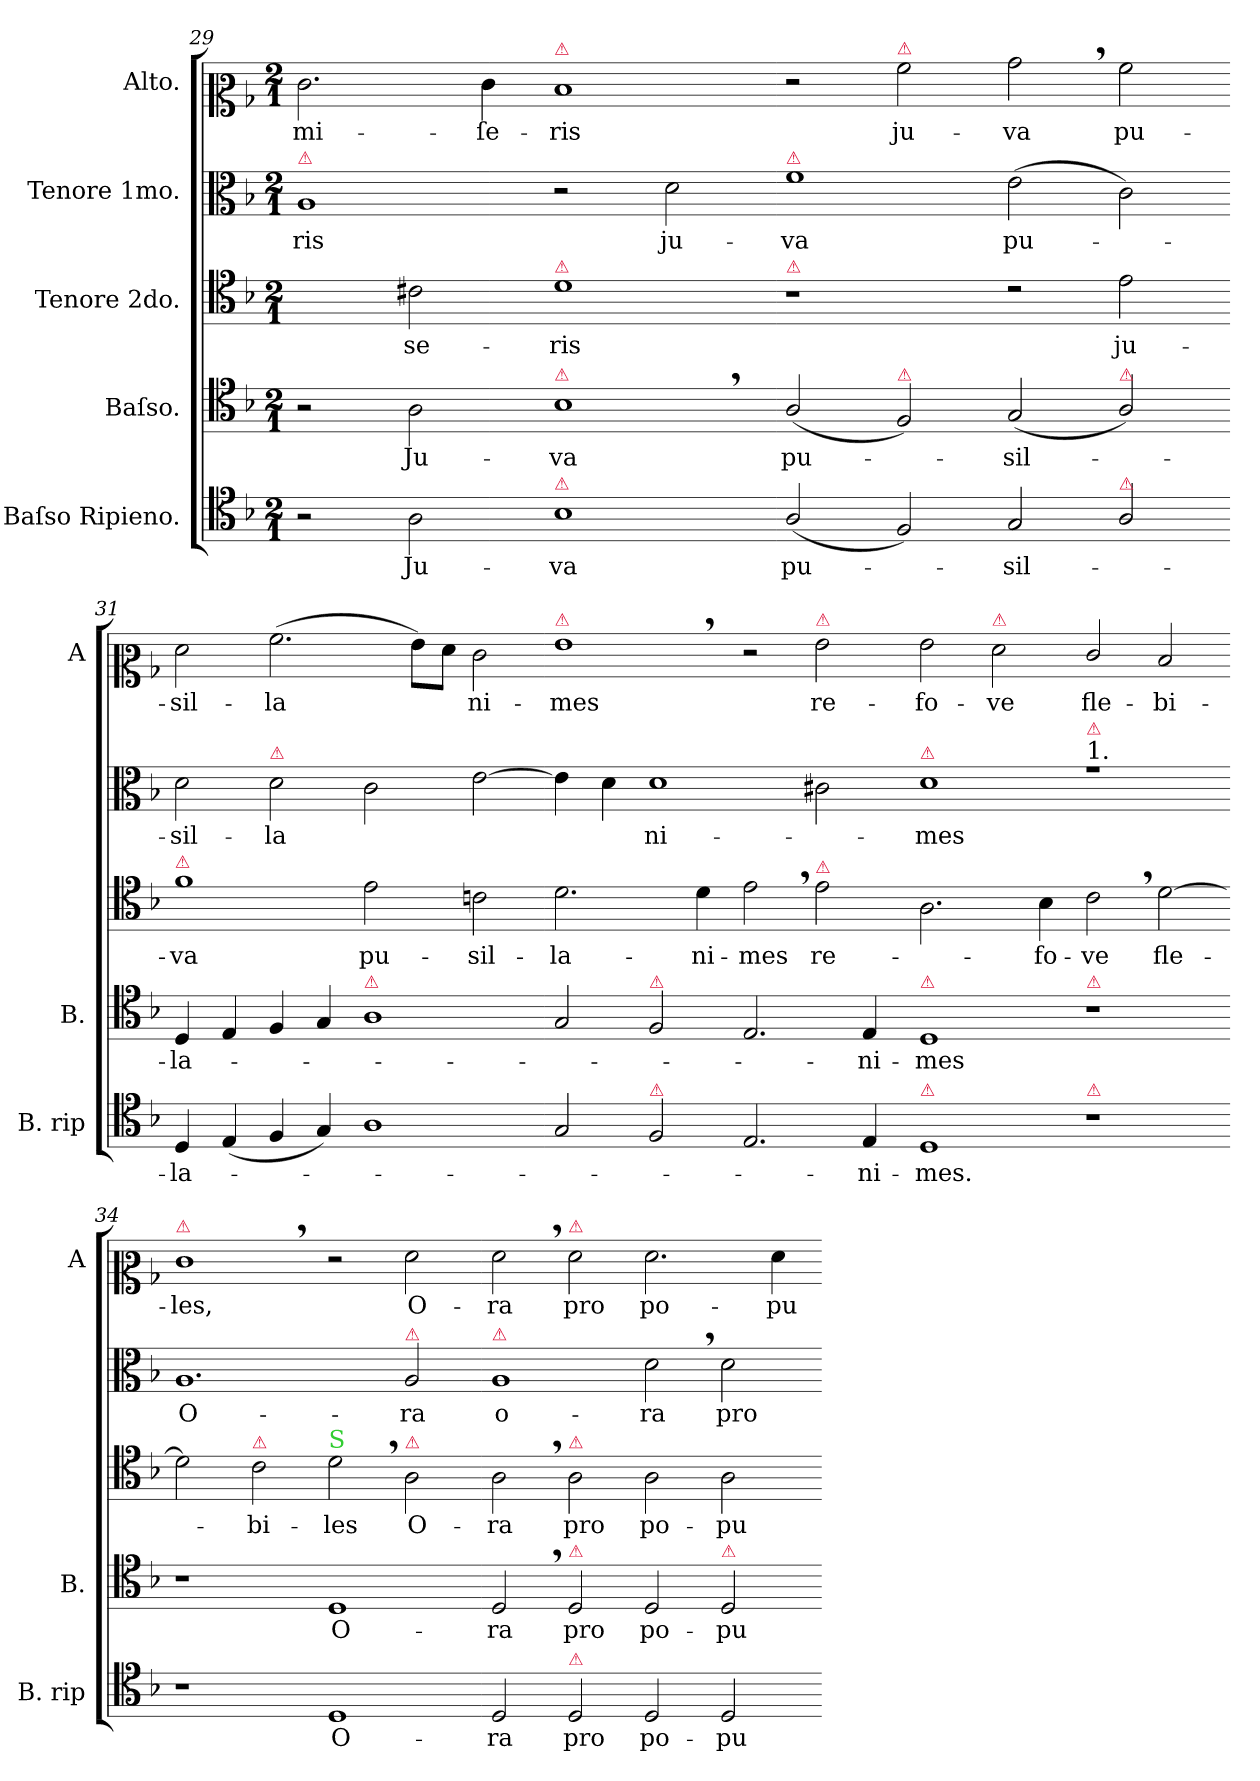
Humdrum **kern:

**kern	**text	**kern	**text	**kern	**text	**kern	**text	**kern	**text
*part5	*part5	*part4	*part4	*part3	*part3	*part2	*part2	*part1	*part1
*staff5	*staff5	*staff4	*staff4	*staff3	*staff3	*staff2	*staff2	*staff1	*staff1
*I"Baſso Ripieno.	*	*I"Baſso.	*	*I"Tenore 2do.	*	*I"Tenore 1mo.	*	*I"Alto.	*
*I'B. rip	*	*I'B.	*	*	*	*	*	*I'A	*
*clefC4	*	*clefC4	*	*clefC4	*	*clefC3	*	*clefC2	*
*k[b-]	*	*k[b-]	*	*k[b-]	*	*k[b-]	*	*k[b-]	*
*M2/1	*	*M2/1	*	*M2/1	*	*M2/1	*	*M2/1	*
=29	=29	=29	=29	=29	=29	=29	=29	=29	=29
!	!	!	!	!	!	!LO:TX:a:color=crimson:t=⚠	!	!	!
2r	.	2r	.	2ryy	.	1A	-ris	2.e\	mi-
2A\	Ju-	2A\	Ju-	2c#X\	-se-	.	.	.	.
.	.	.	.	.	.	.	.	4e\	-ſe-
!	!	!	!	!	!	!	!	!LO:TX:a:color=crimson:t=⚠	!
!	!	!	!	!LO:TX:a:color=crimson:t=⚠	!	!	!	!	!
!	!	!LO:TX:a:color=crimson:t=⚠	!	!	!	!	!	!	!
!LO:TX:a:color=crimson:t=⚠	!	!	!	!	!	!	!	!	!
1B-	-va	1B-,<	-va	1d	-ris	2r	.	1d	-ris
.	.	.	.	.	.	2d\	ju-	.	.
=30-	=30-	=30-	=30-	=30-	=30-	=30-	=30-	=30-	=30-
!	!	!	!	!	!	!LO:TX:a:color=crimson:t=⚠	!	!	!
!	!	!	!	!LO:TX:a:color=crimson:t=⚠	!	!	!	!	!
(2A/	pu-	(2A/	pu-	1r	.	1f	-va	2r	.
!	!	!	!	!	!	!	!	!LO:TX:a:color=crimson:t=⚠	!
!	!	!LO:TX:a:color=crimson:t=⚠	!	!	!	!	!	!	!
2F/)	.	2F/)	.	.	.	.	.	2a\	ju-
2G/	-sil-	(2G/	-sil-	2rc	.	(2e\	pu-	2b-,<\	-va
!	!	!LO:TX:a:color=crimson:t=⚠	!	!	!	!	!	!	!
!LO:TX:a:color=crimson:t=⚠	!	!	!	!	!	!	!	!	!
2A/	.	2A/)	.	2e\	ju-	2c\)	.	2a\	pu-
=31-	=31-	=31-	=31-	=31-	=31-	=31-	=31-	=31-	=31-
!	!	!	!	!LO:TX:a:color=crimson:t=⚠	!	!	!	!	!
4D/	-la-	4D/	-la-	1f	-va	2d\	-sil-	2f\	-sil-
(4E/	.	4E/	.	.	.	.	.	.	.
!	!	!	!	!	!	!LO:TX:a:color=crimson:t=⚠	!	!	!
4F/	.	4F/	.	.	.	2d\	-la	(2.a\	-la
4G/)	.	4G/	.	.	.	.	.	.	.
!	!	!LO:TX:a:color=crimson:t=⚠	!	!	!	!	!	!	!
1A	.	1A	.	2e\	pu-	2c\	.	.	.
.	.	.	.	.	.	.	.	8g\L)	.
.	.	.	.	.	.	.	.	8f\J	.
.	.	.	.	2cn\	-sil-	[2e\	.	2e\	ni-
=32-	=32-	=32-	=32-	=32-	=32-	=32-	=32-	=32-	=32-
!	!	!	!	!	!	!	!	!LO:TX:a:color=crimson:t=⚠	!
2G/	.	2G/	.	2.d\	-la-	4e\]	.	1g,<	-mes
.	.	.	.	.	.	4d\	.	.	.
!	!	!LO:TX:a:color=crimson:t=⚠	!	!	!	!	!	!	!
!LO:TX:a:color=crimson:t=⚠	!	!	!	!	!	!	!	!	!
2F/	.	2F/	.	.	.	1d	ni-	.	.
.	.	.	.	4d\	-ni-	.	.	.	.
2.E/	.	2.E/	.	2e,<\	-mes	.	.	2r	.
!	!	!	!	!	!	!	!	!LO:TX:a:color=crimson:t=⚠	!
!	!	!	!	!LO:TX:a:color=crimson:t=⚠	!	!	!	!	!
.	.	.	.	2e\	re-	2c#X\	.	2g\	re-
4E/	-ni-	4E/	-ni-	.	.	.	.	.	.
=33-	=33-	=33-	=33-	=33-	=33-	=33-	=33-	=33-	=33-
!	!	!	!	!	!	!LO:TX:a:color=crimson:t=⚠	!	!	!
!	!	!LO:TX:a:color=crimson:t=⚠	!	!	!	!	!	!	!
!LO:TX:a:color=crimson:t=⚠	!	!	!	!	!	!	!	!	!
1D	-mes.	1D	-mes	2.A\	.	1d	-mes	2g\	-fo-
!	!	!	!	!	!	!	!	!LO:TX:a:color=crimson:t=⚠	!
.	.	.	.	.	.	.	.	2f\	-ve
.	.	.	.	4B-\	-fo-	.	.	.	.
!	!	!	!	!	!	!LO:TX:a:t=1.	!	!	!
!	!	!	!	!	!	!LO:TX:a:color=crimson:t=⚠	!	!	!
!	!	!LO:TX:a:color=crimson:t=⚠	!	!	!	!	!	!	!
!LO:TX:a:color=crimson:t=⚠	!	!	!	!	!	!	!	!	!
1r	.	1r	.	2c,<\	-ve	1rg	.	2e/	fle-
.	.	.	.	[2d\	fle-	.	.	2d/	-bi-
=34-	=34-	=34-	=34-	=34-	=34-	=34-	=34-	=34-	=34-
!	!	!	!	!	!	!	!	!LO:TX:a:color=crimson:t=⚠	!
1r	.	1r	.	2d\]	.	1.A	O-	1e,<	-les,
!	!	!	!	!LO:TX:a:color=crimson:t=⚠	!	!	!	!	!
.	.	.	.	2c\	-bi-	.	.	.	.
!	!	!	!	!LO:TX:a:color=limegreen:t=S	!	!	!	!	!
1D	O-	1D	O-	2d,<\	-les	.	.	2r	.
!	!	!	!	!	!	!LO:TX:a:color=crimson:t=⚠	!	!	!
!	!	!	!	!LO:TX:a:color=crimson:t=⚠	!	!	!	!	!
.	.	.	.	2A\	O-	2A/	-ra	2f\	O-
=35-	=35-	=35-	=35-	=35-	=35-	=35-	=35-	=35-	=35-
!	!	!	!	!	!	!LO:TX:a:color=crimson:t=⚠	!	!	!
2D/	-ra	2D,</	-ra	2A,<\	-ra	1A	o-	2f,<\	-ra
!	!	!	!	!	!	!	!	!LO:TX:a:color=crimson:t=⚠	!
!	!	!	!	!LO:TX:a:color=crimson:t=⚠	!	!	!	!	!
!	!	!LO:TX:a:color=crimson:t=⚠	!	!	!	!	!	!	!
!LO:TX:a:color=crimson:t=⚠	!	!	!	!	!	!	!	!	!
2D/	pro	2D/	pro	2A\	pro	.	.	2f\	pro
2D/	po-	2D/	po-	2A\	po-	2d,<\	-ra	2.f\	po-
!	!	!LO:TX:a:color=crimson:t=⚠	!	!	!	!	!	!	!
2D/	-pu-	2D/	-pu-	2A\	-pu-	2d\	pro	.	.
.	.	.	.	.	.	.	.	4f\	-pu-
=-	=-	=-	=-	=-	=-	=-	=-	=-	=-
*-	*-	*-	*-	*-	*-	*-	*-	*-	*-
